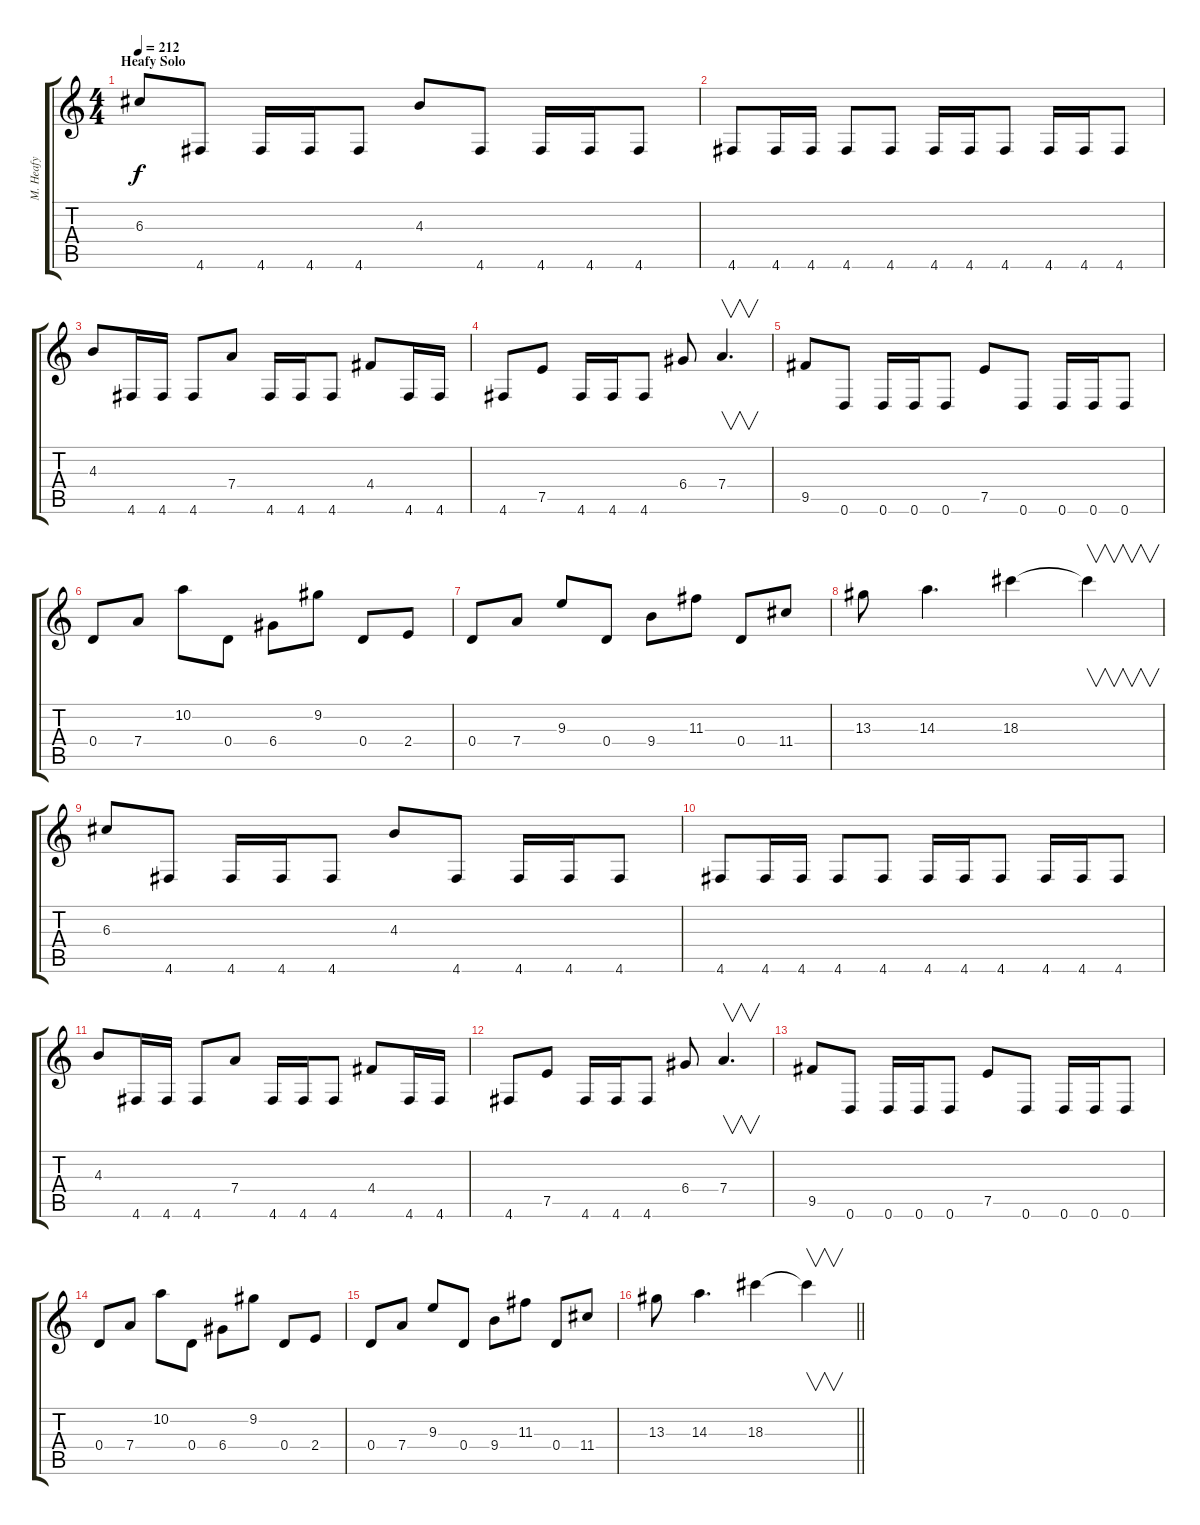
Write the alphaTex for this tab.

\track ("M. Heafy" "M. Heafy") {instrument overdrivenguitar}
\staff {score tabs}
\tuning (D4 B3 G3 D3 A2 D2) {hide}
\ts (4 4)
\section ("" "Heafy Solo")
\tempo 212
\clef g2
\ks c
6.3.8{dy f} 4.6.8 4.6.16 4.6.16 4.6.8 4.3.8 4.6.8 4.6.16 4.6.16 4.6.8 |
4.6.8 4.6.16 4.6.16 4.6.8 4.6.8 4.6.16 4.6.16 4.6.8 4.6.16 4.6.16 4.6.8 |
4.3.8 4.6.16 4.6.16 4.6.8 7.4.8 4.6.16 4.6.16 4.6.8 4.4.8 4.6.16 4.6.16 |
4.6.8 7.5.8 4.6.16 4.6.16 4.6.8 6.4.8 7.4.4{v d} |
9.5.8 0.6.8 0.6.16 0.6.16 0.6.8 7.5.8 0.6.8 0.6.16 0.6.16 0.6.8 |
0.4.8 7.4.8 10.2.8 0.4.8 6.4.8 9.2.8 0.4.8 2.4.8 |
0.4.8 7.4.8 9.3.8 0.4.8 9.4.8 11.3.8 0.4.8 11.4.8 |
13.3.8 14.3.4{d} 18.3.4 18.3{t}.4{v} |
6.3.8 4.6.8 4.6.16 4.6.16 4.6.8 4.3.8 4.6.8 4.6.16 4.6.16 4.6.8 |
4.6.8 4.6.16 4.6.16 4.6.8 4.6.8 4.6.16 4.6.16 4.6.8 4.6.16 4.6.16 4.6.8 |
4.3.8 4.6.16 4.6.16 4.6.8 7.4.8 4.6.16 4.6.16 4.6.8 4.4.8 4.6.16 4.6.16 |
4.6.8 7.5.8 4.6.16 4.6.16 4.6.8 6.4.8 7.4.4{v d} |
9.5.8 0.6.8 0.6.16 0.6.16 0.6.8 7.5.8 0.6.8 0.6.16 0.6.16 0.6.8 |
0.4.8 7.4.8 10.2.8 0.4.8 6.4.8 9.2.8 0.4.8 2.4.8 |
0.4.8 7.4.8 9.3.8 0.4.8 9.4.8 11.3.8 0.4.8 11.4.8 |
\barLineRight lightlight
13.3.8 14.3.4{d} 18.3.4 18.3{t}.4{v}
